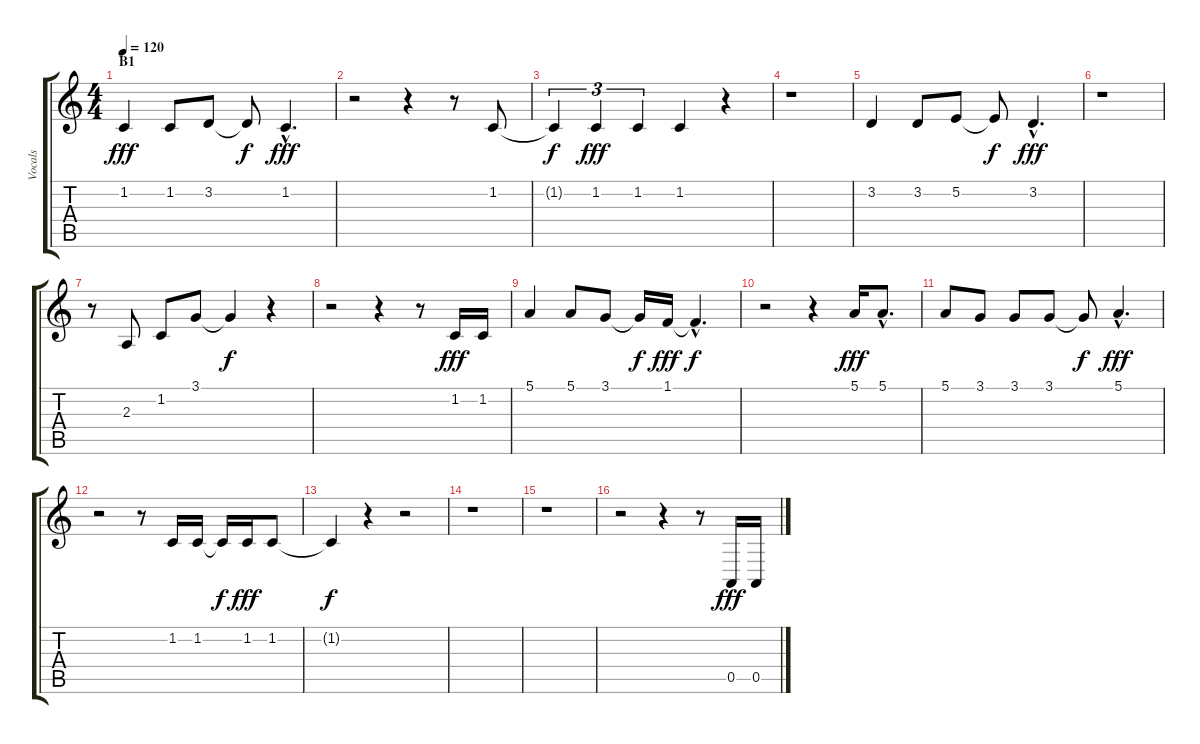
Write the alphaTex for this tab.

\track ("Vocals" "Vocals") {instrument lead6voice}
\staff {score tabs}
\tuning (E4 B3 G3 D3 A2 E2) {hide}
\ts (4 4)
\section ("" "B1")
\tempo 120
\clef g2
\ks c
1.2.4{dy fff instrument lead6voice} 1.2.8 3.2.8 3.2{t}.8{dy f} 1.2{hac}.4{d dy fff} |
r.2 r.4 r.8 1.2.8 |
1.2{t}.4{tu (3 2) dy f} 1.2.4{tu (3 2) dy fff} 1.2.4{tu (3 2)} 1.2.4 r.4 |
r.1 |
3.2.4 3.2.8 5.2.8 5.2{t}.8{dy f} 3.2{hac}.4{d dy fff} |
r.1 |
r.8 2.3.8 1.2.8 3.1.8 3.1{t}.4{dy f} r.4 |
r.2 r.4 r.8 1.2.16{dy fff} 1.2.16 |
5.1.4 5.1.8 3.1.8 3.1{t}.16{dy f} 1.1.16{dy fff} 1.1{hac t}.4{d dy f} |
r.2 r.4 5.1.16{dy fff} 5.1{hac}.8{d} |
5.1.8 3.1.8 3.1.8 3.1.8 3.1{t}.8{dy f} 5.1{hac}.4{d dy fff} |
r.2 r.8 1.2.16 1.2.16 1.2{t}.16{dy f} 1.2.16{dy fff} 1.2.8 |
1.2{t}.4{dy f} r.4 r.2 |
r.1 |
r.1 |
r.2 r.4 r.8 0.5.16{dy fff} 0.5.16
